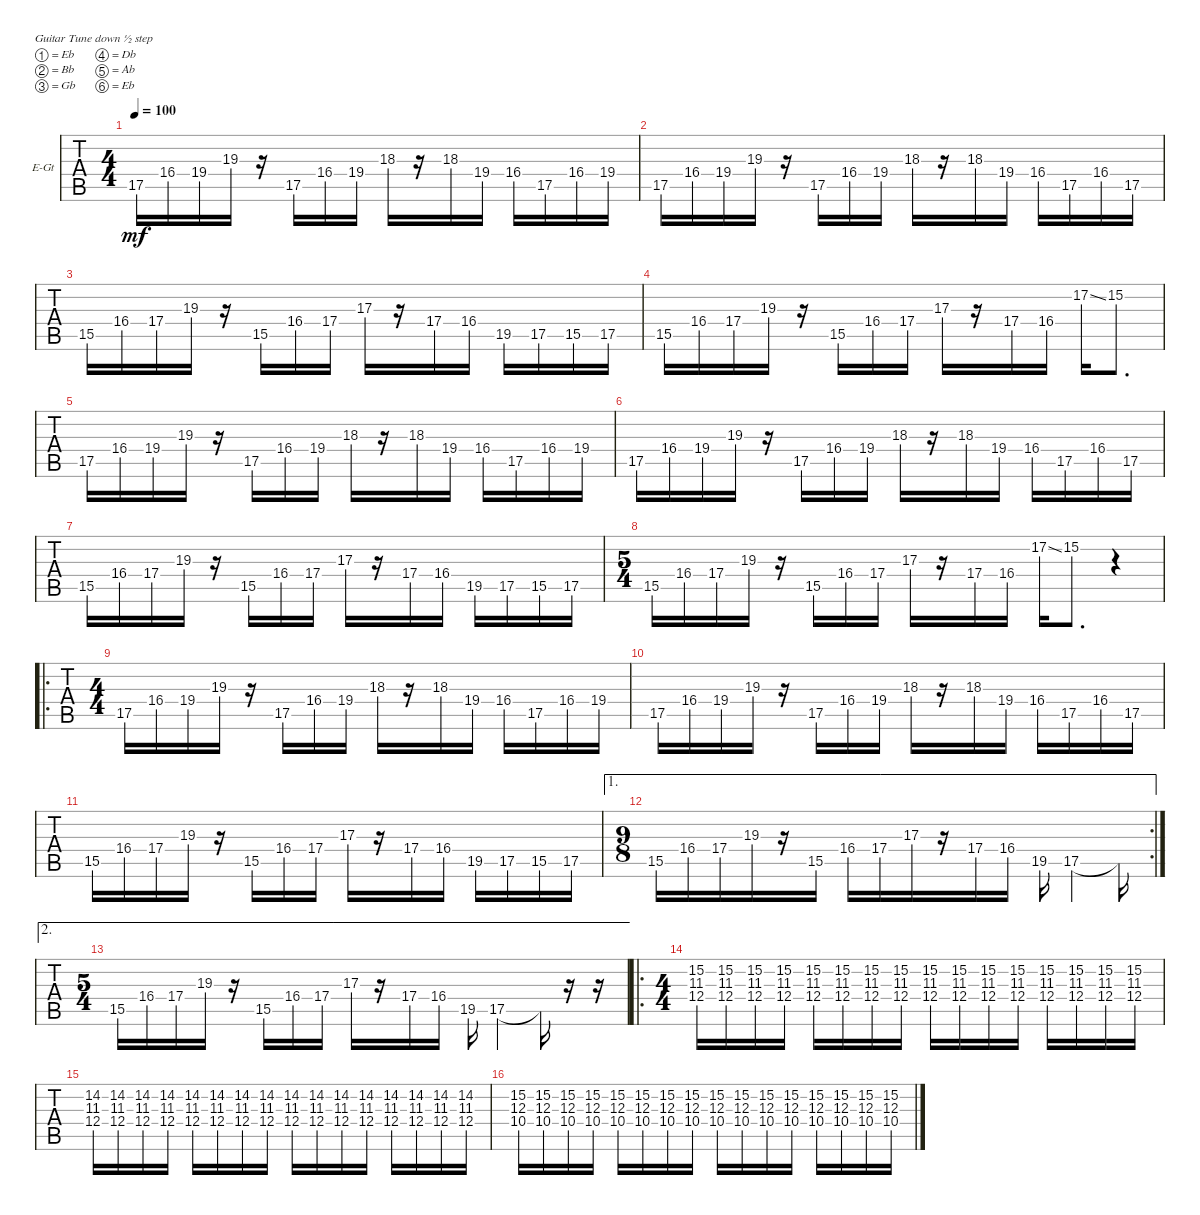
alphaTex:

\defaultSystemsLayout 4
\bracketExtendMode groupsimilarinstruments
\firstSystemTrackNameOrientation horizontal
\otherSystemsTrackNameOrientation horizontal
\track ("2" "E-Gt") {instrument distortionguitar}
\staff {tabs}
\tuning (Eb4 Bb3 Gb3 Db3 Ab2 Eb2)
\ts (4 4)
\tempo 100
\clef g2
\scale
0.485477
\ks c
17.5.16{dy mf instrument distortionguitar} 16.4.16 19.4.16 19.3.16 r.16 17.5.16 16.4.16 19.4.16 18.3.16 r.16 18.3.16 19.4.16 16.4.16 17.5.16 16.4.16 19.4.16 |
\scale
0.257261 17.5.16 16.4.16 19.4.16 19.3.16 r.16 17.5.16 16.4.16 19.4.16 18.3.16 r.16 18.3.16 19.4.16 16.4.16 17.5.16 16.4.16 17.5.16 |
\scale
0.257261 15.5.16 16.4.16 17.4.16 19.3.16 r.16 15.5.16 16.4.16 17.4.16 17.3.16 r.16 17.4.16 16.4.16 19.5.16 17.5.16 15.5.16 17.5.16 |
15.5.16 16.4.16 17.4.16 19.3.16 r.16 15.5.16 16.4.16 17.4.16 17.3.16 r.16 17.4.16 16.4.16 17.2{ss}.16 15.2.8{d} |
17.5.16 16.4.16 19.4.16 19.3.16 r.16 17.5.16 16.4.16 19.4.16 18.3.16 r.16 18.3.16 19.4.16 16.4.16 17.5.16 16.4.16 19.4.16 |
17.5.16 16.4.16 19.4.16 19.3.16 r.16 17.5.16 16.4.16 19.4.16 18.3.16 r.16 18.3.16 19.4.16 16.4.16 17.5.16 16.4.16 17.5.16 |
15.5.16 16.4.16 17.4.16 19.3.16 r.16 15.5.16 16.4.16 17.4.16 17.3.16 r.16 17.4.16 16.4.16 19.5.16 17.5.16 15.5.16 17.5.16 |
\ts (5 4)
15.5.16 16.4.16 17.4.16 19.3.16 r.16 15.5.16 16.4.16 17.4.16 17.3.16 r.16 17.4.16 16.4.16 17.2{ss}.16 15.2.8{d} r.4 |
\ro
\ts (4 4)
17.5.16 16.4.16 19.4.16 19.3.16 r.16 17.5.16 16.4.16 19.4.16 18.3.16 r.16 18.3.16 19.4.16 16.4.16 17.5.16 16.4.16 19.4.16 |
17.5.16 16.4.16 19.4.16 19.3.16 r.16 17.5.16 16.4.16 19.4.16 18.3.16 r.16 18.3.16 19.4.16 16.4.16 17.5.16 16.4.16 17.5.16 |
15.5.16 16.4.16 17.4.16 19.3.16 r.16 15.5.16 16.4.16 17.4.16 17.3.16 r.16 17.4.16 16.4.16 19.5.16 17.5.16 15.5.16 17.5.16 |
\ae 1
\rc 2
\ts (9 8)
15.5.16 16.4.16 17.4.16 19.3.16 r.16 15.5.16 16.4.16 17.4.16 17.3.16 r.16 17.4.16 16.4.16 19.5.16 17.5.4 17.5{t}.16 |
\ae 2
\ts (5 4)
15.5.16 16.4.16 17.4.16 19.3.16 r.16 15.5.16 16.4.16 17.4.16 17.3.16 r.16 17.4.16 16.4.16 19.5.16 17.5.4 17.5{t}.16 r.16 r.16 |
\ro
\ts (4 4)
(12.4 11.3 15.2).16 (12.4 11.3 15.2).16 (12.4 11.3 15.2).16 (12.4 11.3 15.2).16 (12.4 11.3 15.2).16 (12.4 11.3 15.2).16 (12.4 11.3 15.2).16 (12.4 11.3 15.2).16 (12.4 11.3 15.2).16 (12.4 11.3 15.2).16 (12.4 11.3 15.2).16 (12.4 11.3 15.2).16 (12.4 11.3 15.2).16 (12.4 11.3 15.2).16 (12.4 11.3 15.2).16 (12.4 11.3 15.2).16 |
(12.4 11.3 14.2).16 (12.4 11.3 14.2).16 (12.4 11.3 14.2).16 (12.4 11.3 14.2).16 (12.4 11.3 14.2).16 (12.4 11.3 14.2).16 (12.4 11.3 14.2).16 (12.4 11.3 14.2).16 (12.4 11.3 14.2).16 (12.4 11.3 14.2).16 (12.4 11.3 14.2).16 (12.4 11.3 14.2).16 (12.4 11.3 14.2).16 (12.4 11.3 14.2).16 (12.4 11.3 14.2).16 (12.4 11.3 14.2).16 |
(10.4 12.3 15.2).16 (10.4 12.3 15.2).16 (10.4 12.3 15.2).16 (10.4 12.3 15.2).16 (10.4 12.3 15.2).16 (10.4 12.3 15.2).16 (10.4 12.3 15.2).16 (10.4 12.3 15.2).16 (10.4 12.3 15.2).16 (10.4 12.3 15.2).16 (10.4 12.3 15.2).16 (10.4 12.3 15.2).16 (10.4 12.3 15.2).16 (10.4 12.3 15.2).16 (10.4 12.3 15.2).16 (10.4 12.3 15.2).16
